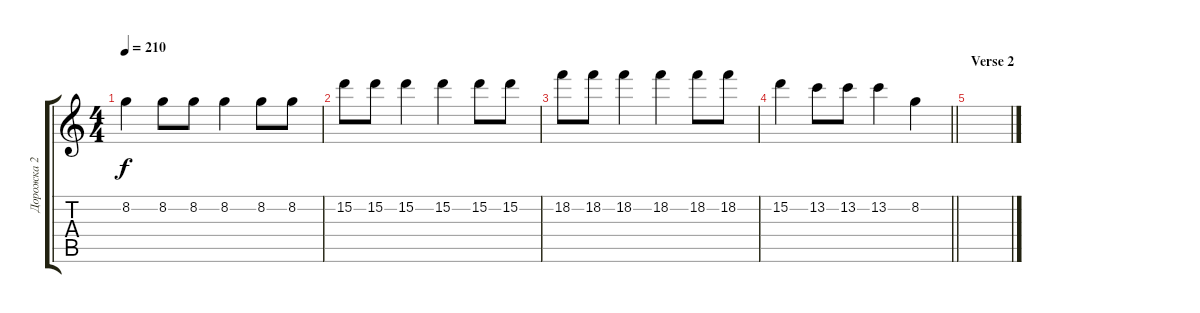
\track ("Дорожка 2" "Дорожка 2") {instrument distortionguitar}
\staff {score tabs}
\tuning (E4 B3 G3 D3 A2 D2) {hide}
\ts (4 4)
\tempo 210
\clef g2
\ks c
8.2.4{dy f} 8.2.8 8.2.8 8.2.4 8.2.8 8.2.8 |
15.2.8 15.2.8 15.2.4 15.2.4 15.2.8 15.2.8 |
18.2.8 18.2.8 18.2.4 18.2.4 18.2.8 18.2.8 |
\barLineRight lightlight
15.2.4 13.2.8 13.2.8 13.2.4 8.2.4 |
\section ("" "Verse 2")
